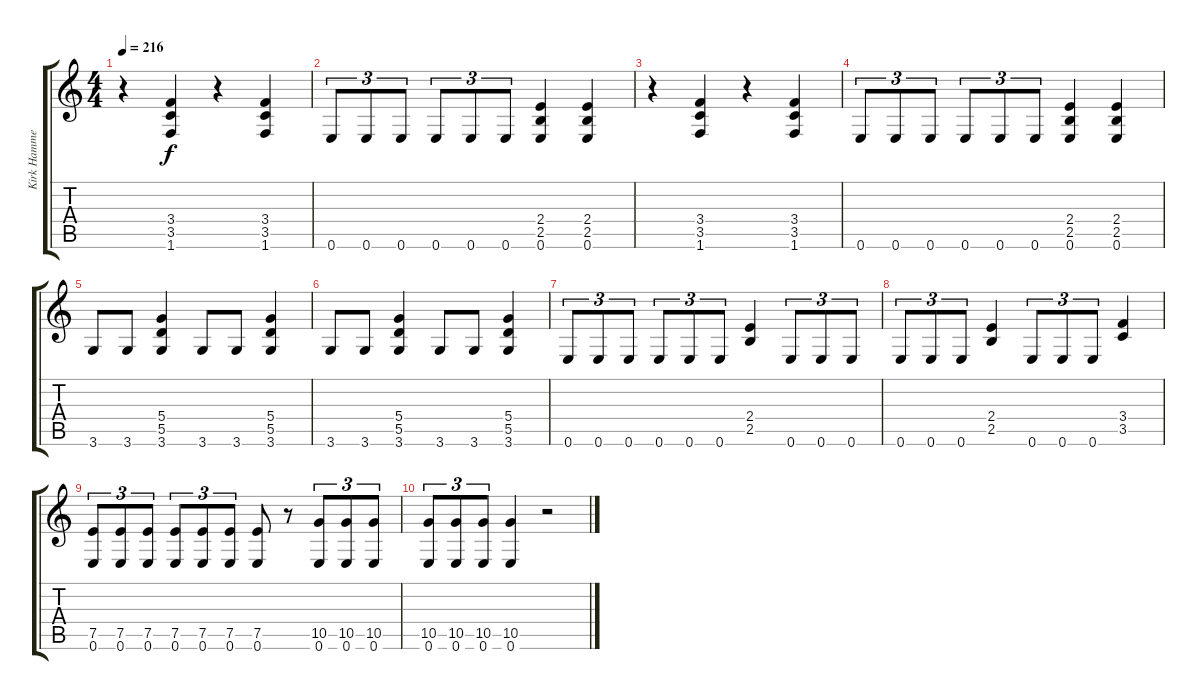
\track ("Kirk Hammet" "Kirk Hamme") {instrument acousticguitarsteel}
\staff {score tabs}
\tuning (E4 B3 G3 D3 A2 E2) {hide}
\ts (4 4)
\tempo 216
\clef g2
\ks c
r.4{dy f} (3.4 3.5 1.6).4 r.4 (3.4 3.5 1.6).4 |
0.6.8{tu (3 2)} 0.6.8{tu (3 2)} 0.6.8{tu (3 2)} 0.6.8{tu (3 2)} 0.6.8{tu (3 2)} 0.6.8{tu (3 2)} (2.4 2.5 0.6).4 (2.4 2.5 0.6).4 |
r.4 (3.4 3.5 1.6).4 r.4 (3.4 3.5 1.6).4 |
0.6.8{tu (3 2)} 0.6.8{tu (3 2)} 0.6.8{tu (3 2)} 0.6.8{tu (3 2)} 0.6.8{tu (3 2)} 0.6.8{tu (3 2)} (2.4 2.5 0.6).4 (2.4 2.5 0.6).4 |
3.6.8 3.6.8 (5.4 5.5 3.6).4 3.6.8 3.6.8 (5.4 5.5 3.6).4 |
3.6.8 3.6.8 (5.4 5.5 3.6).4 3.6.8 3.6.8 (5.4 5.5 3.6).4 |
0.6.8{tu (3 2)} 0.6.8{tu (3 2)} 0.6.8{tu (3 2)} 0.6.8{tu (3 2)} 0.6.8{tu (3 2)} 0.6.8{tu (3 2)} (2.4 2.5).4 0.6.8{tu (3 2)} 0.6.8{tu (3 2)} 0.6.8{tu (3 2)} |
0.6.8{tu (3 2)} 0.6.8{tu (3 2)} 0.6.8{tu (3 2)} (2.4 2.5).4 0.6.8{tu (3 2)} 0.6.8{tu (3 2)} 0.6.8{tu (3 2)} (3.4 3.5).4 |
(7.5 0.6).8{tu (3 2)} (7.5 0.6).8{tu (3 2)} (7.5 0.6).8{tu (3 2)} (7.5 0.6).8{tu (3 2)} (7.5 0.6).8{tu (3 2)} (7.5 0.6).8{tu (3 2)} (7.5 0.6).8 r.8 (10.5 0.6).8{tu (3 2)} (10.5 0.6).8{tu (3 2)} (10.5 0.6).8{tu (3 2)} |
(10.5 0.6).8{tu (3 2)} (10.5 0.6).8{tu (3 2)} (10.5 0.6).8{tu (3 2)} (10.5 0.6).4 r.2
